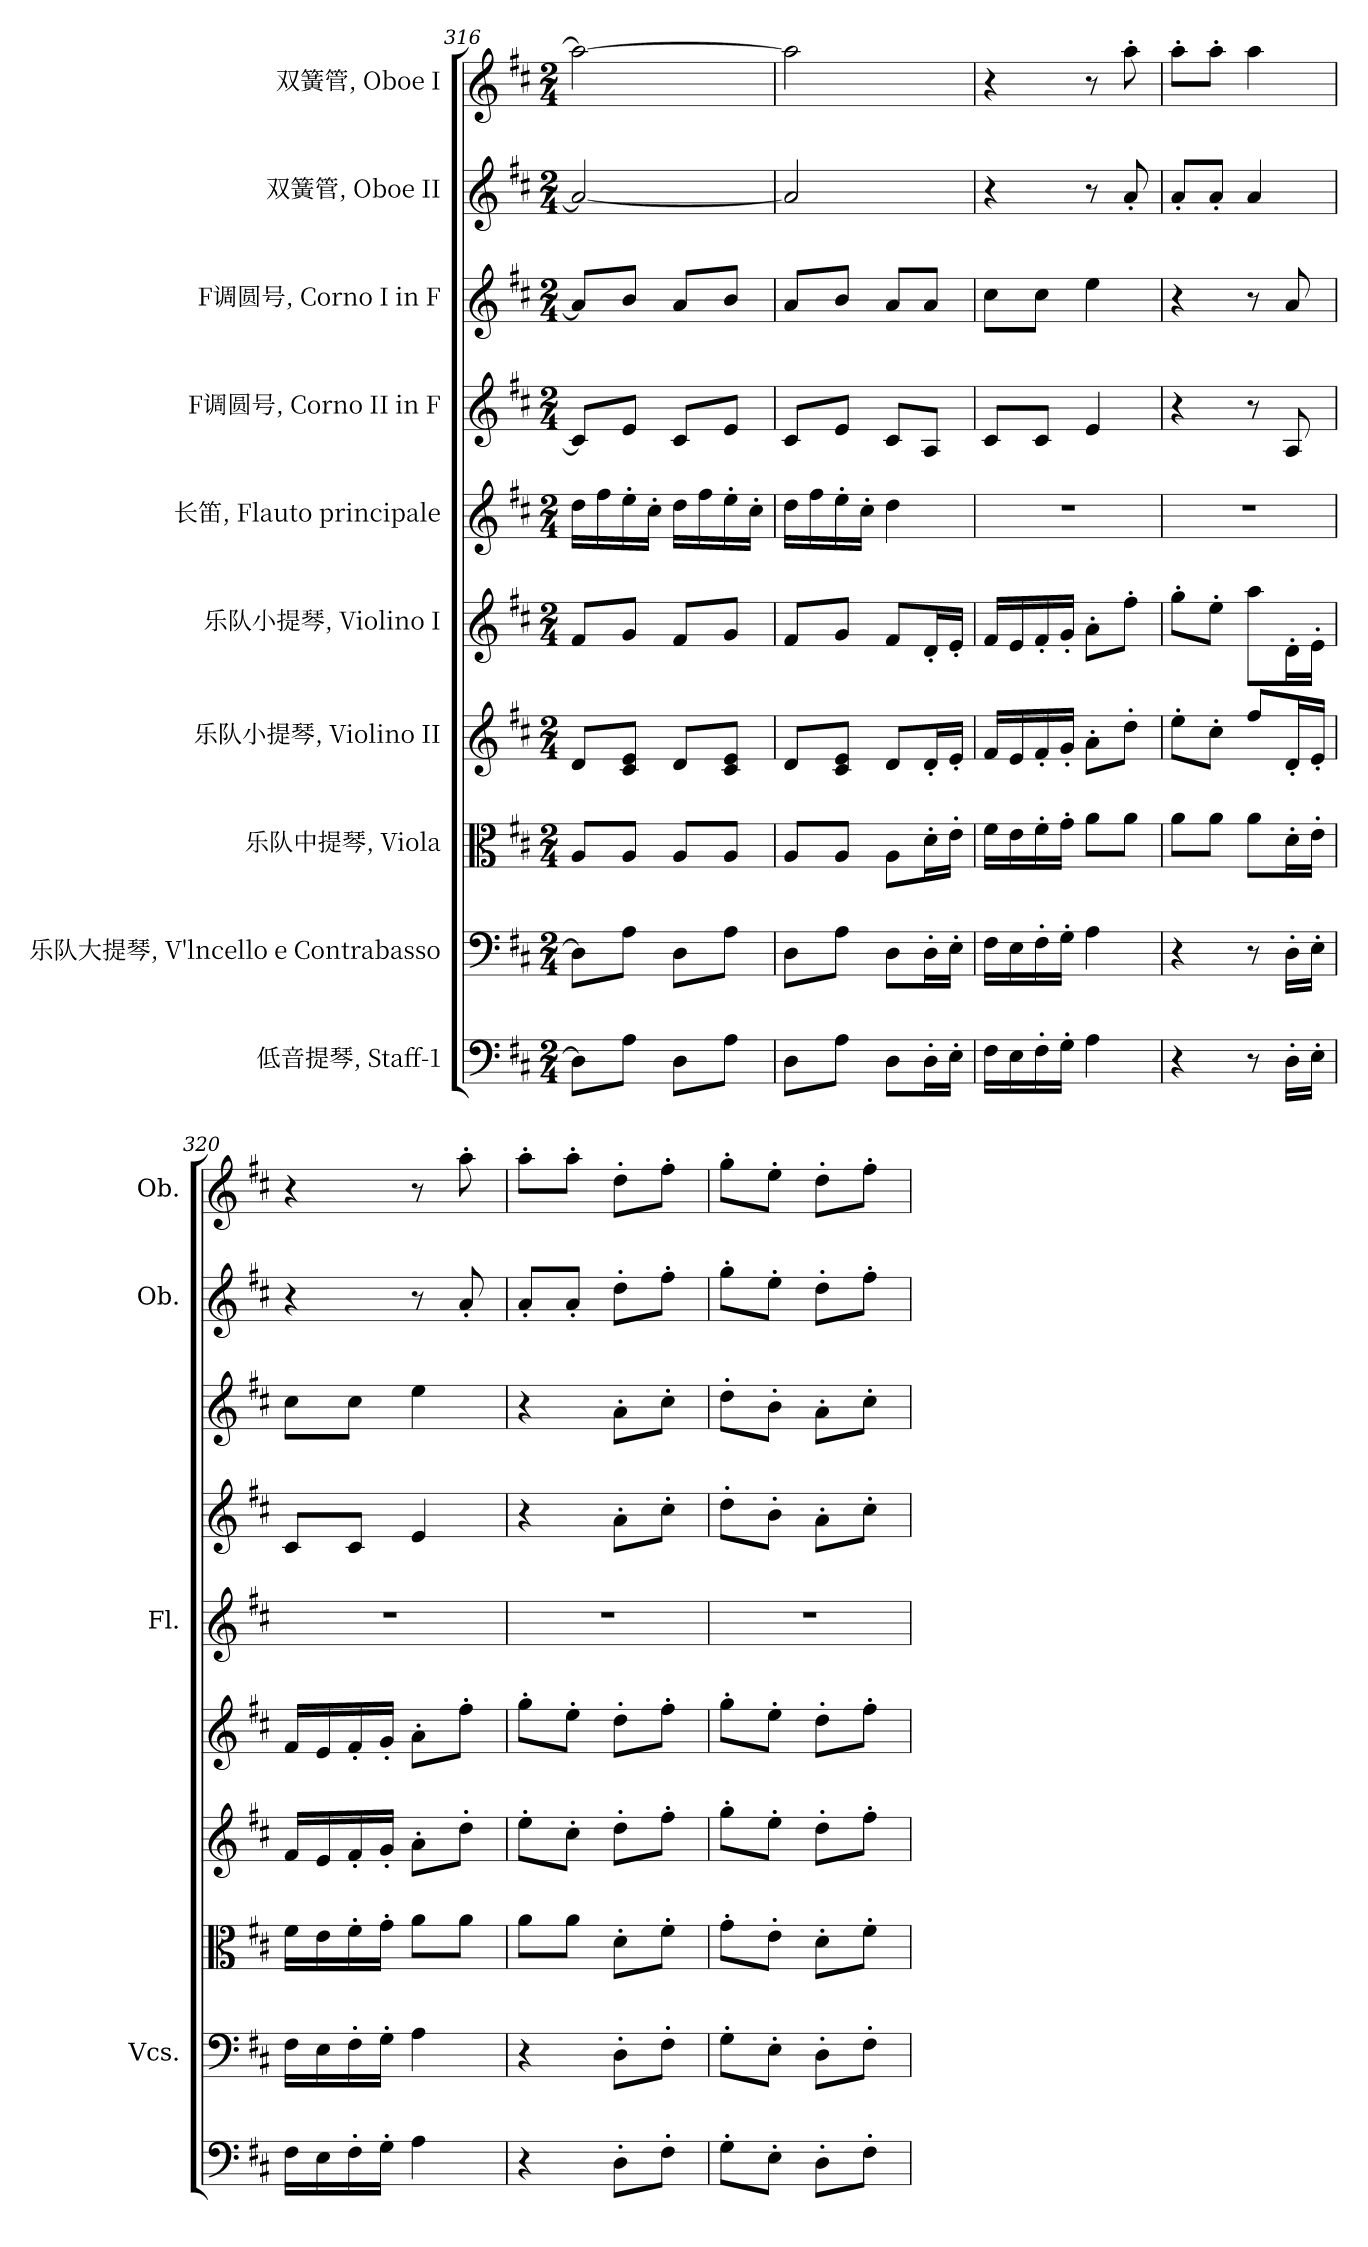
**kern	**kern	**kern	**kern	**kern	**kern	**kern	**kern	**kern	**kern
*part10	*part9	*part8	*part7	*part6	*part5	*part4	*part3	*part2	*part1
*staff10	*staff9	*staff8	*staff7	*staff6	*staff5	*staff4	*staff3	*staff2	*staff1
*I"低音提琴, Staff-1	*I"乐队大提琴, V'lncello e Contrabasso	*I"乐队中提琴, Viola	*I"乐队小提琴, Violino II	*I"乐队小提琴, Violino I	*I"长笛, Flauto principale	*I"F调圆号, Corno II in F	*I"F调圆号, Corno I in F	*I"双簧管, Oboe II	*I"双簧管, Oboe I
*	*I'Vcs.	*	*	*	*I'Fl.	*	*	*I'Ob.	*I'Ob.
!!LO:PB:g=z
*clefF4	*clefF4	*clefC3	*clefG2	*clefG2	*clefG2	*clefG2	*clefG2	*clefG2	*clefG2
*ITrd7c12	*	*	*	*	*	*ITrd4c7	*ITrd4c7	*	*
*k[f#c#]	*k[f#c#]	*k[f#c#]	*k[f#c#]	*k[f#c#]	*k[f#c#]	*k[f#]	*k[f#]	*k[f#c#]	*k[f#c#]
*M2/4	*M2/4	*M2/4	*M2/4	*M2/4	*M2/4	*M2/4	*M2/4	*M2/4	*M2/4
=316	=316	=316	=316	=316	=316	=316	=316	=316	=316
8DD\L]	8D\L]	8A/L	8d/L	8f#/L	16dd\LL	8F#/L]	8d/L]	2a/_	2aa\_
.	.	.	.	.	16ff#\	.	.	.	.
8AA\J	8A\J	8A/J	8c#/ 8e/J	8g/J	16ee'\	8A/J	8e/J	.	.
.	.	.	.	.	16cc#'\JJ	.	.	.	.
8DD\L	8D\L	8A/L	8d/L	8f#/L	16dd\LL	8F#/L	8d/L	.	.
.	.	.	.	.	16ff#\	.	.	.	.
8AA\J	8A\J	8A/J	8c#/ 8e/J	8g/J	16ee'\	8A/J	8e/J	.	.
.	.	.	.	.	16cc#'\JJ	.	.	.	.
=317	=317	=317	=317	=317	=317	=317	=317	=317	=317
8DD\L	8D\L	8A/L	8d/L	8f#/L	16dd\LL	8F#/L	8d/L	2a/]	2aa\]
.	.	.	.	.	16ff#\	.	.	.	.
8AA\J	8A\J	8A/J	8c#/ 8e/J	8g/J	16ee'\	8A/J	8e/J	.	.
.	.	.	.	.	16cc#'\JJ	.	.	.	.
8DD\L	8D\L	8A\L	8d/L	8f#/L	4dd\	8F#/L	8d/L	.	.
16DD'\L	16D'\L	16d'\L	16d'/L	16d'/L	.	8D/J	8d/J	.	.
16EE'\JJ	16E'\JJ	16e'\JJ	16e'/JJ	16e'/JJ	.	.	.	.	.
=318	=318	=318	=318	=318	=318	=318	=318	=318	=318
16FF#\LL	16F#\LL	16f#\LL	16f#/LL	16f#/LL	2r	8F#/L	8f#\L	4r	4r
16EE\	16E\	16e\	16e/	16e/	.	.	.	.	.
16FF#'\	16F#'\	16f#'\	16f#'/	16f#'/	.	8F#/J	8f#\J	.	.
16GG'\JJ	16G'\JJ	16g'\JJ	16g'/JJ	16g'/JJ	.	.	.	.	.
4AA\	4A\	8a\L	8a'\L	8a'\L	.	4A/	4a\	8r	8r
.	.	8a\J	8dd'\J	8ff#'\J	.	.	.	8a'/	8aa'\
=319	=319	=319	=319	=319	=319	=319	=319	=319	=319
4r	4r	8a\L	8ee'\L	8gg'\L	2r	4r	4r	8a'/L	8aa'\L
.	.	8a\J	8cc#'\J	8ee'\J	.	.	.	8a'/J	8aa'\J
8r	8r	8a\L	8ff#/L	8aa\L	.	8r	8r	4a/	4aa\
16DD'\LL	16D'\LL	16d'\L	16d'/L	16d'\L	.	8D/	8d/	.	.
16EE'\JJ	16E'\JJ	16e'\JJ	16e'/JJ	16e'\JJ	.	.	.	.	.
=320	=320	=320	=320	=320	=320	=320	=320	=320	=320
16FF#\LL	16F#\LL	16f#\LL	16f#/LL	16f#/LL	2r	8F#/L	8f#\L	4r	4r
16EE\	16E\	16e\	16e/	16e/	.	.	.	.	.
16FF#'\	16F#'\	16f#'\	16f#'/	16f#'/	.	8F#/J	8f#\J	.	.
16GG'\JJ	16G'\JJ	16g'\JJ	16g'/JJ	16g'/JJ	.	.	.	.	.
4AA\	4A\	8a\L	8a'\L	8a'\L	.	4A/	4a\	8r	8r
.	.	8a\J	8dd'\J	8ff#'\J	.	.	.	8a'/	8aa'\
!!LO:PB:g=z
=321	=321	=321	=321	=321	=321	=321	=321	=321	=321
4r	4r	8a\L	8ee'\L	8gg'\L	2r	4r	4r	8a'/L	8aa'\L
.	.	8a\J	8cc#'\J	8ee'\J	.	.	.	8a'/J	8aa'\J
8DD'\L	8D'\L	8d'\L	8dd'\L	8dd'\L	.	8d'\L	8d'\L	8dd'\L	8dd'\L
8FF#'\J	8F#'\J	8f#'\J	8ff#'\J	8ff#'\J	.	8f#'\J	8f#'\J	8ff#'\J	8ff#'\J
=322	=322	=322	=322	=322	=322	=322	=322	=322	=322
8GG'\L	8G'\L	8g'\L	8gg'\L	8gg'\L	2r	8g'\L	8g'\L	8gg'\L	8gg'\L
8EE'\J	8E'\J	8e'\J	8ee'\J	8ee'\J	.	8e'\J	8e'\J	8ee'\J	8ee'\J
8DD'\L	8D'\L	8d'\L	8dd'\L	8dd'\L	.	8d'\L	8d'\L	8dd'\L	8dd'\L
8FF#'\J	8F#'\J	8f#'\J	8ff#'\J	8ff#'\J	.	8f#'\J	8f#'\J	8ff#'\J	8ff#'\J
=	=	=	=	=	=	=	=	=	=
*-	*-	*-	*-	*-	*-	*-	*-	*-	*-
